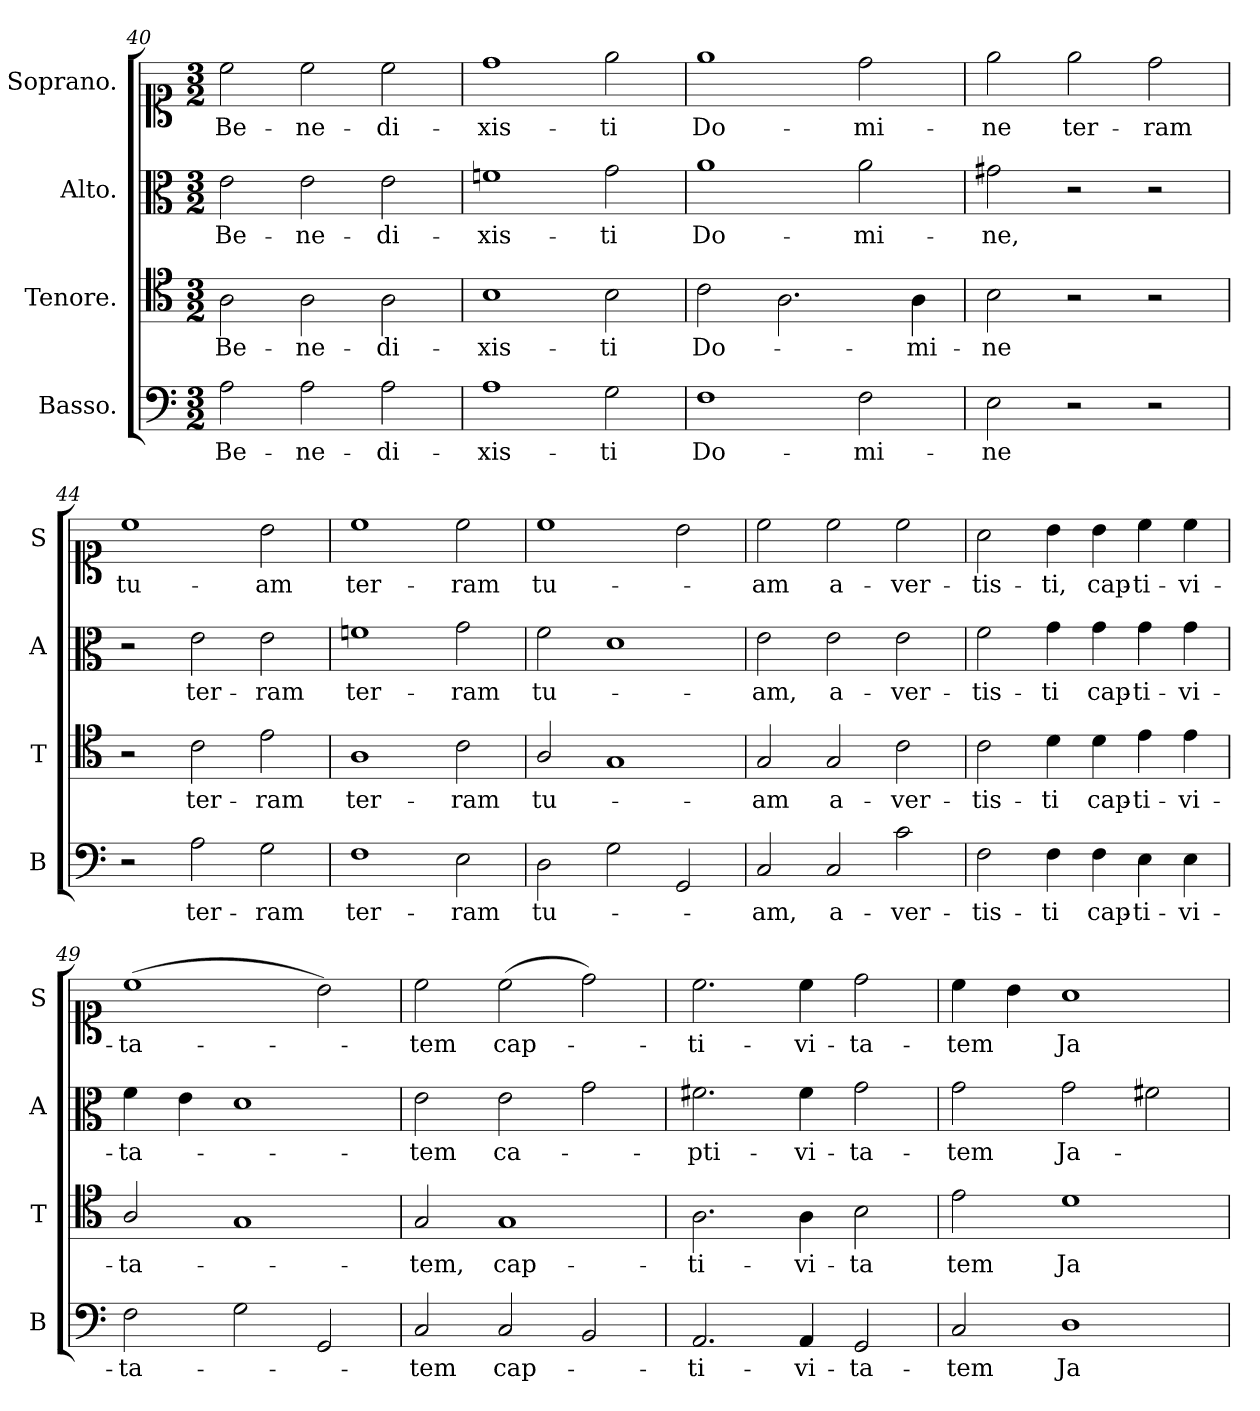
**kern	**text	**kern	**text	**kern	**text	**kern	**text
*part4	*part4	*part3	*part3	*part2	*part2	*part1	*part1
*staff4	*staff4	*staff3	*staff3	*staff2	*staff2	*staff1	*staff1
*I"Basso.	*	*I"Tenore.	*	*I"Alto.	*	*I"Soprano.	*
*I'B	*	*I'T	*	*I'A	*	*I'S	*
*clefF4	*	*clefC4	*	*clefC3	*	*clefC1	*
*k[]	*	*k[]	*	*k[]	*	*k[]	*
*C:	*	*C:	*	*C:	*	*C:	*
*M3/2	*	*M3/2	*	*M3/2	*	*M3/2	*
=40	=40	=40	=40	=40	=40	=40	=40
2A\	Be-	2A\	Be-	2e\	Be-	2cc\	Be-
2A\	-ne-	2A\	-ne-	2e\	-ne-	2cc\	-ne-
2A\	-di-	2A\	-di-	2e\	-di-	2cc\	-di-
=41	=41	=41	=41	=41	=41	=41	=41
1A	-xis-	1B	-xis-	1fn	-xis-	1dd	-xis-
2G\	-ti	2B\	-ti	2g\	-ti	2ee\	-ti
=42	=42	=42	=42	=42	=42	=42	=42
1F	Do-	2c\	Do-	1a	Do-	1ee	Do-
.	.	2.A\	.	.	.	.	.
2F\	-mi-	.	.	2a\	-mi-	2dd\	-mi-
.	.	4A\	-mi-	.	.	.	.
=43	=43	=43	=43	=43	=43	=43	=43
2E\	-ne	2B\	-ne	2g#X\	-ne,	2ee\	-ne
2r	.	2r	.	2r	.	2ee\	ter-
2r	.	2r	.	2r	.	2dd\	-ram
=44	=44	=44	=44	=44	=44	=44	=44
2r	.	2r	.	2r	.	1cc	tu-
2A\	ter-	2c\	ter-	2e\	ter-	.	.
2G\	-ram	2e\	-ram	2e\	-ram	2b\	-am
=45	=45	=45	=45	=45	=45	=45	=45
1F	ter-	1A	ter-	1fn	ter-	1cc	ter-
2E\	-ram	2c\	-ram	2g\	-ram	2cc\	-ram
=46	=46	=46	=46	=46	=46	=46	=46
2D\	tu-	2A/	tu-	2f\	tu-	1cc	tu-
2G\	.	1G	.	1d	.	.	.
2GG/	.	.	.	.	.	2b\	.
=47	=47	=47	=47	=47	=47	=47	=47
2C/	-am,	2G/	-am	2e\	-am,	2cc\	-am
2C/	a-	2G/	a-	2e\	a-	2cc\	a-
2c\	-ver-	2c\	-ver-	2e\	-ver-	2cc\	-ver-
=48	=48	=48	=48	=48	=48	=48	=48
2F\	-tis-	2c\	-tis-	2f\	-tis-	2a\	-tis-
4F\	-ti	4d\	-ti	4g\	-ti	4b\	-ti,
4F\	cap-	4d\	cap-	4g\	cap-	4b\	cap-
4E\	-ti-	4e\	-ti-	4g\	-ti-	4cc\	-ti-
4E\	-vi-	4e\	-vi-	4g\	-vi-	4cc\	-vi-
=49	=49	=49	=49	=49	=49	=49	=49
2F\	-ta-	2A/	-ta-	4f\	-ta-	(1cc	-ta-
.	.	.	.	4e\	.	.	.
2G\	.	1G	.	1d	.	.	.
2GG/	.	.	.	.	.	2b\)	.
=50	=50	=50	=50	=50	=50	=50	=50
2C/	-tem	2G/	-tem,	2e\	-tem	2cc\	-tem
2C/	cap-	1G	cap-	2e\	ca-	(2cc\	cap-
2BB/	.	.	.	2g\	.	2dd\)	.
=51	=51	=51	=51	=51	=51	=51	=51
2.AA/	-ti-	2.A\	-ti-	2.f#X\	-pti-	2.cc\	-ti-
4AA/	-vi-	4A\	-vi-	4f#\	-vi-	4cc\	-vi-
2GG/	-ta-	2B\	-ta	2g\	-ta-	2dd\	-ta-
=52	=52	=52	=52	=52	=52	=52	=52
2C/	-tem	2e\	-tem	2g\	-tem	4cc\	-tem
.	.	.	.	.	.	4b\	.
1D	Ja-	1d	Ja-	2g\	Ja-	1a	Ja-
.	.	.	.	2f#X\	.	.	.
=	=	=	=	=	=	=	=
*-	*-	*-	*-	*-	*-	*-	*-
